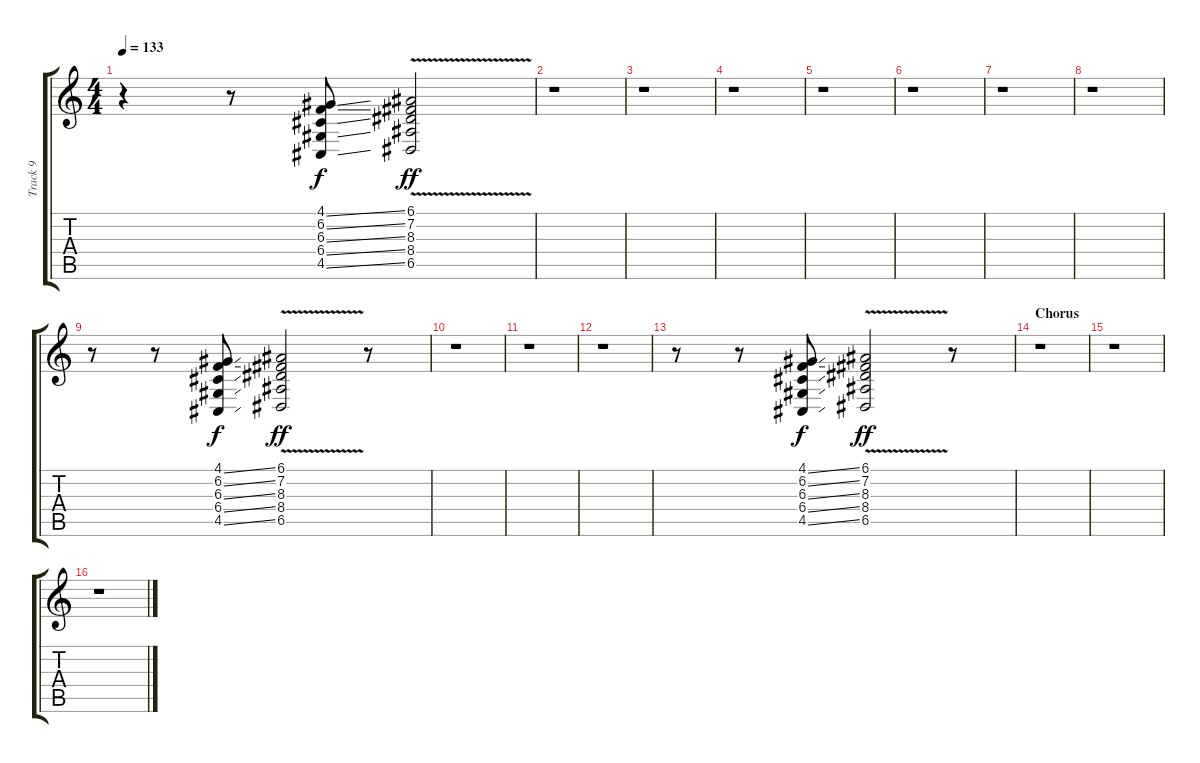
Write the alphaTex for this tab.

\track ("Track 9" "Track 9") {instrument pad7halo}
\staff {score tabs}
\tuning (E4 B3 G3 D3 A2 E2) {hide}
\ts (4 4)
\tempo 133
\clef g2
\ks c
r.4{dy ff} r.8 (4.1{ss} 6.2{ss} 6.3{ss} 6.4{ss} 4.5{ss}).8{dy f} (6.1 7.2{v} 8.3 8.4 6.5).2{dy ff} |
r.1 |
r.1 |
r.1 |
r.1 |
r.1 |
r.1 |
r.1 |
r.8 r.8 (4.1{ss} 6.2{ss} 6.3{ss} 6.4{ss} 4.5{ss}).8{dy f} (6.1 7.2{v} 8.3 8.4 6.5).2{dy ff} r.8 |
r.1 |
r.1 |
r.1 |
r.8 r.8 (4.1{ss} 6.2{ss} 6.3{ss} 6.4{ss} 4.5{ss}).8{dy f} (6.1 7.2{v} 8.3 8.4 6.5).2{dy ff} r.8 |
\section ("" "Chorus")
r.1 |
r.1 |
r.1
